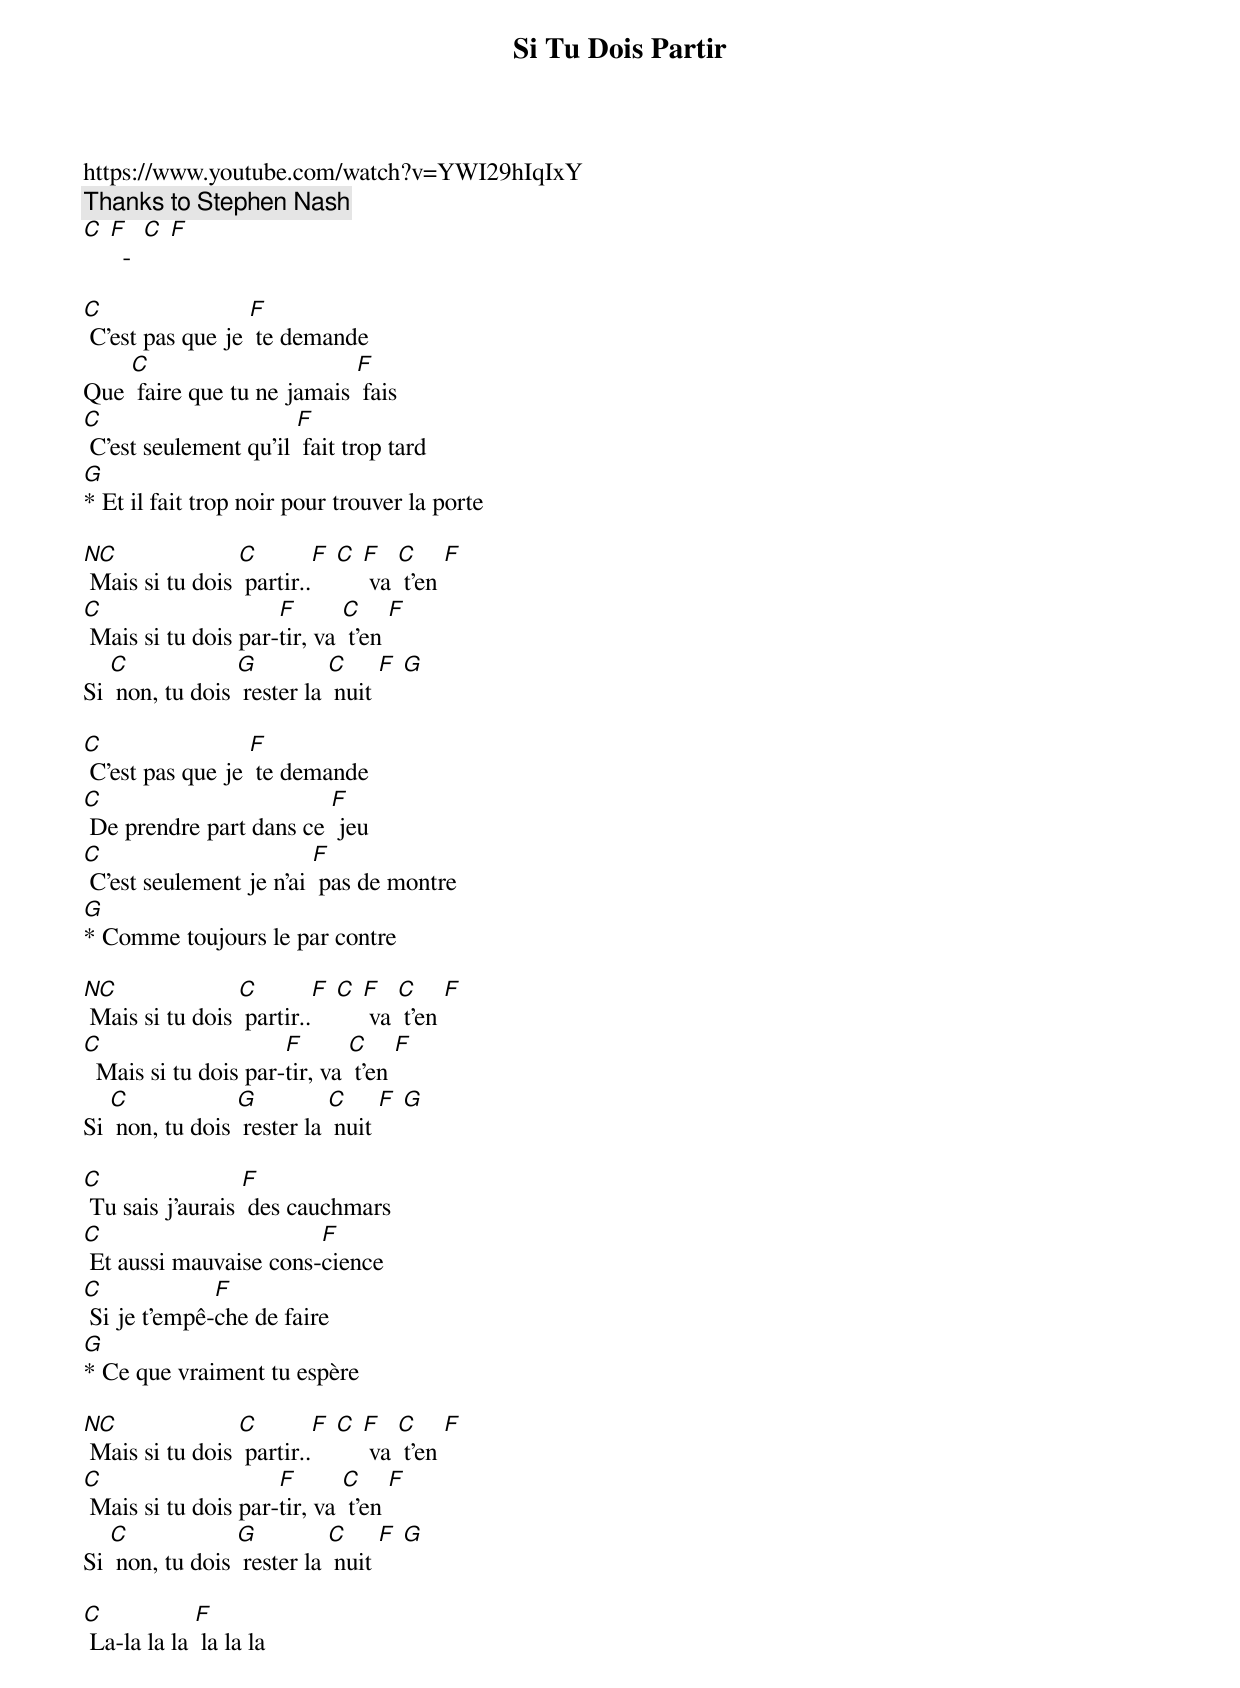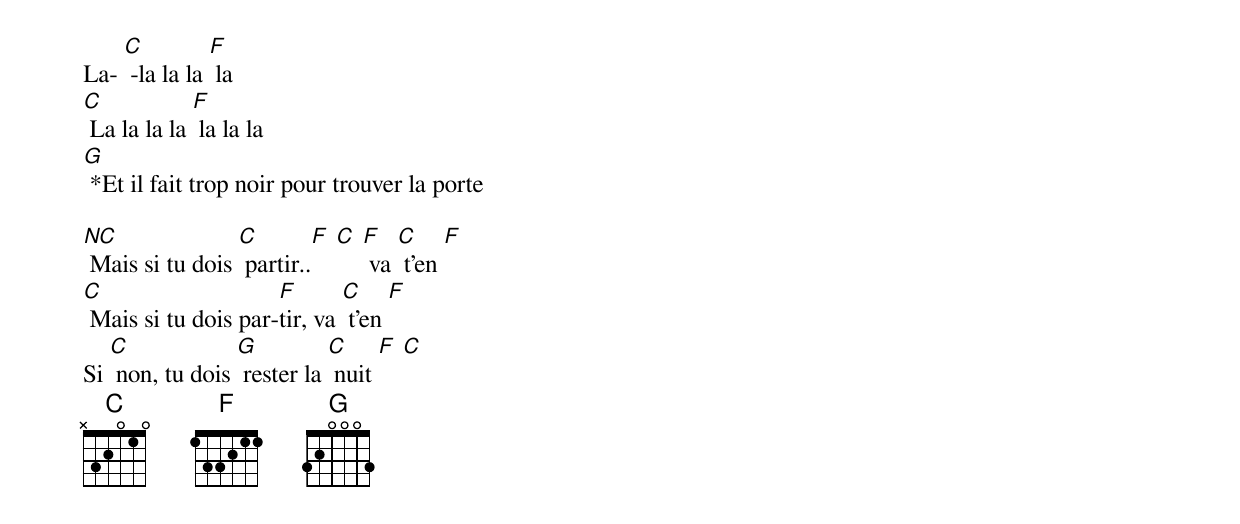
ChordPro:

{t:Si Tu Dois Partir}
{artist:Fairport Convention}
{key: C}
<a title="YouTube Video" href="https://www.youtube.com/watch?v=YWI29hIqIxY" target="_blank">https://www.youtube.com/watch?v=YWI29hIqIxY</a>
{c: Thanks to Stephen Nash}
[C] [F]  -  [C] [F]

[C] C'est pas que je [F] te demande
Que [C] faire que tu ne jamais [F] fais
[C] C'est seulement qu'il [F] fait trop tard
[G]* Et il fait trop noir pour trouver la porte

[NC] Mais si tu dois [C] partir..[F] [C] [F] va [C] t'en [F]
[C] Mais si tu dois par-[F]tir, va [C] t'en [F]
Si [C] non, tu dois [G] rester la [C] nuit [F] [G]

[C] C'est pas que je [F] te demande
[C] De prendre part dans ce [F] jeu
[C] C'est seulement je n'ai [F] pas de montre
[G]* Comme toujours le par contre

[NC] Mais si tu dois [C] partir..[F] [C] [F] va [C] t'en [F]
[C]  Mais si tu dois par-[F]tir, va [C] t'en [F]
Si [C] non, tu dois [G] rester la [C] nuit [F] [G]

[C] Tu sais j'aurais [F] des cauchmars
[C] Et aussi mauvaise cons-[F]cience
[C] Si je t'empê-[F]che de faire
[G]* Ce que vraiment tu espère

[NC] Mais si tu dois [C] partir..[F] [C] [F] va [C] t'en [F]
[C] Mais si tu dois par-[F]tir, va [C] t'en [F]
Si [C] non, tu dois [G] rester la [C] nuit [F] [G]

[C] La-la la la [F] la la la
La- [C] -la la la [F] la
[C] La la la la [F] la la la
[G] *Et il fait trop noir pour trouver la porte

[NC] Mais si tu dois [C] partir..[F] [C] [F] va [C] t'en [F]
[C] Mais si tu dois par-[F]tir, va [C] t'en [F]
Si [C] non, tu dois [G] rester la [C] nuit [F] [C]
